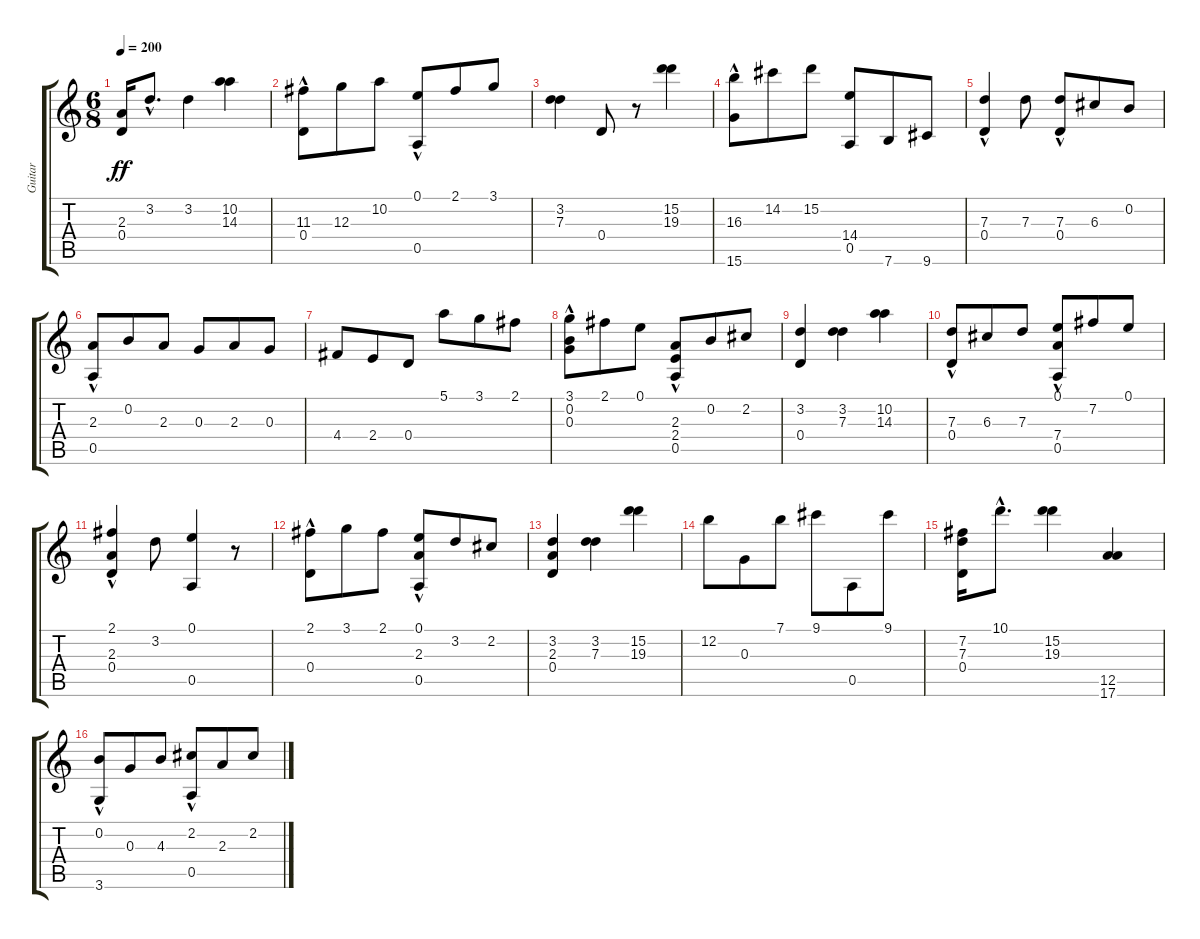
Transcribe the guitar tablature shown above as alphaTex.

\track ("Guitar" "Guitar") {instrument acousticguitarsteel}
\staff {score tabs}
\tuning (E4 B3 G3 D3 A2 E2) {hide}
\ts (6 8)
\tempo 200
\clef g2
\ks c
(2.3 0.4).16{dy ff} 3.2{hac}.8{d} 3.2.4 (10.2 14.3).4 |
(11.3 0.4{hac}).8 12.3.8 10.2.8 (0.1 0.5{hac}).8 2.1.8 3.1.8 |
(3.2 7.3).4 0.4.8 r.8 (15.2 19.3).4 |
(16.3 15.6{hac}).8 14.2.8 15.2.8 (14.4 0.5).8 7.6.8 9.6.8 |
(7.3{hac} 0.4{hac}).4 7.3.8 (7.3 0.4{hac}).8 6.3.8 0.2.8 |
(2.3 0.5{hac}).8 0.2.8 2.3.8 0.3.8 2.3.8 0.3.8 |
4.4.8 2.4.8 0.4.8 5.1.8 3.1.8 2.1.8 |
(3.1 0.2{hac} 0.3{hac}).8 2.1.8 0.1.8 (2.3 2.4{hac} 0.5{hac}).8 0.2.8 2.2.8 |
(3.2 0.4).4 (3.2 7.3).4 (10.2 14.3).4 |
(7.3 0.4{hac}).8 6.3.8 7.3.8 (0.1 7.4{hac} 0.5{hac}).8 7.2.8 0.1.8 |
(2.1 2.3{hac} 0.4{hac}).4 3.2.8 (0.1 0.5).4 r.8 |
(2.1 0.4{hac}).8 3.1.8 2.1.8 (0.1 2.3{hac} 0.5{hac}).8 3.2.8 2.2.8 |
(3.2 2.3 0.4).4 (3.2 7.3).4 (15.2 19.3).4 |
12.2.8 0.3.8 7.1.8 9.1.8 0.5.8 9.1.8 |
(7.2 7.3 0.4).16 10.1{hac}.8{d} (15.2 19.3).4 (12.5 17.6).4 |
(0.2 3.6{hac}).8 0.3.8 4.3.8 (2.2 0.5{hac}).8 2.3.8 2.2.8
